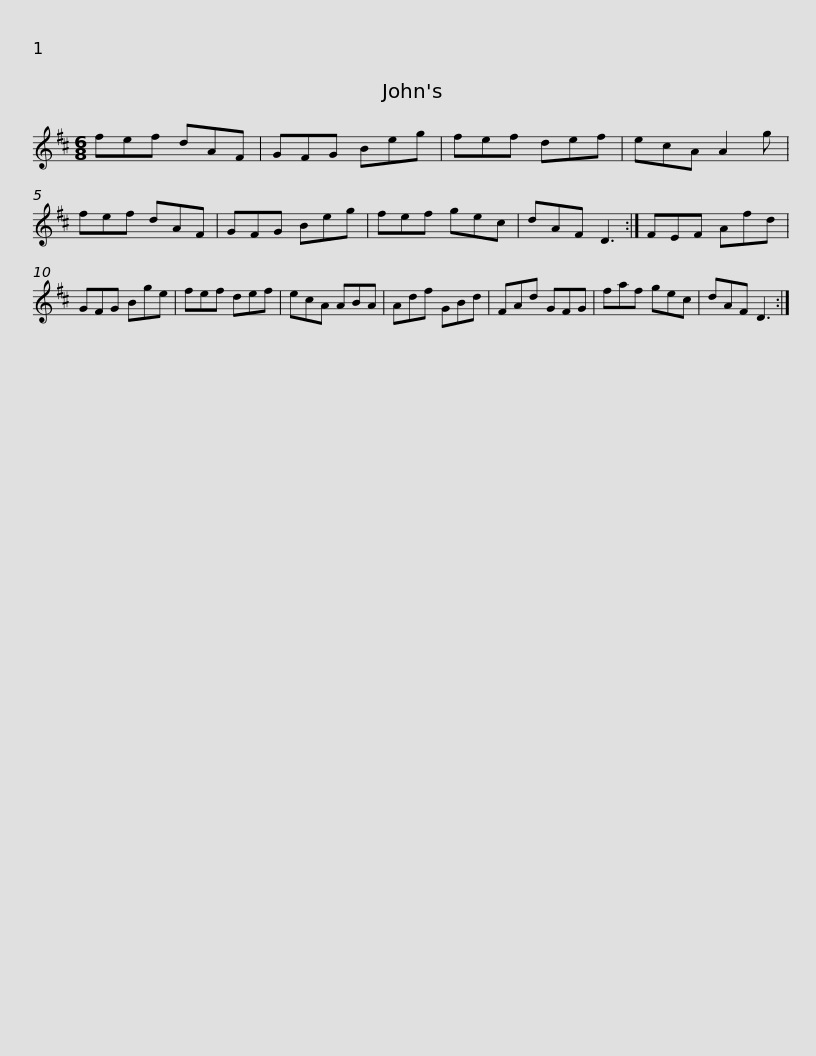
X:1
L:1/8
M:6/8
I:linebreak $
K:D
V:1 treble
V:1
 fef dAF | GFG Beg | fef def | ecA A2 g | fef dAF | %5
 GFG Beg | fef gec |$ dAF D3 :| FEF Afd | GFG Bge | %10
 fef def | ecA ABA | Adf GBd | FAd GFG |$ faf gec | %15
 dAF D3 :| %16
